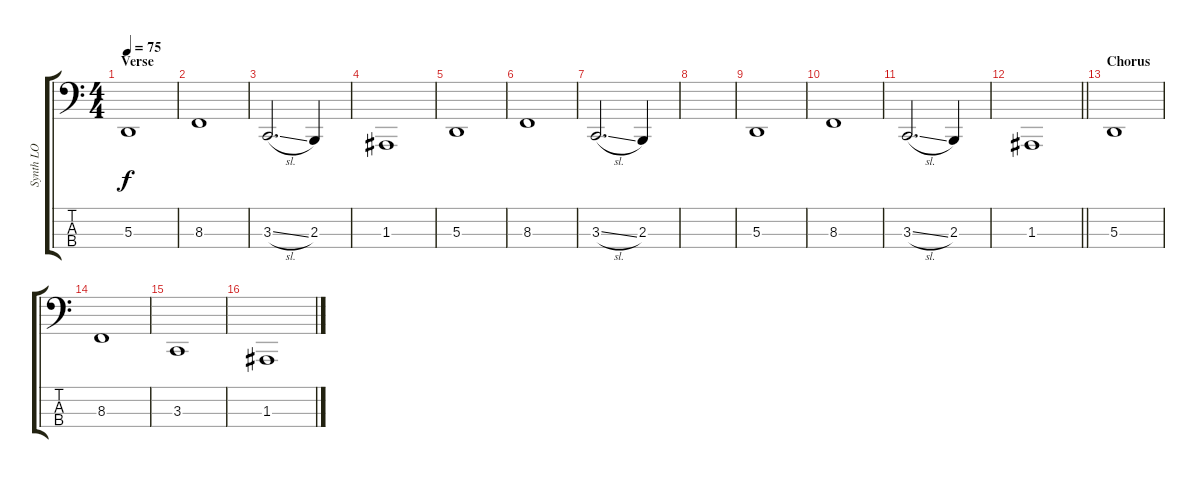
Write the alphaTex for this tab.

\track ("Synth LO" "Synth LO") {instrument lead1square}
\staff {score tabs}
\tuning (G2 D2 A1 E1) {hide}
\ts (4 4)
\section ("" "Verse")
\tempo 75
\clef f4
\ks c
5.3.1{dy f} |
8.3.1 |
3.3{sl}.2{d} 2.3.4 |
1.3.1 |
5.3.1 |
8.3.1 |
3.3{sl}.2{d} 2.3.4 |
|
5.3.1 |
8.3.1 |
3.3{sl}.2{d} 2.3.4 |
\barLineRight lightlight
1.3.1 |
\section ("" "Chorus")
5.3.1 |
8.3.1 |
3.3.1 |
1.3.1
